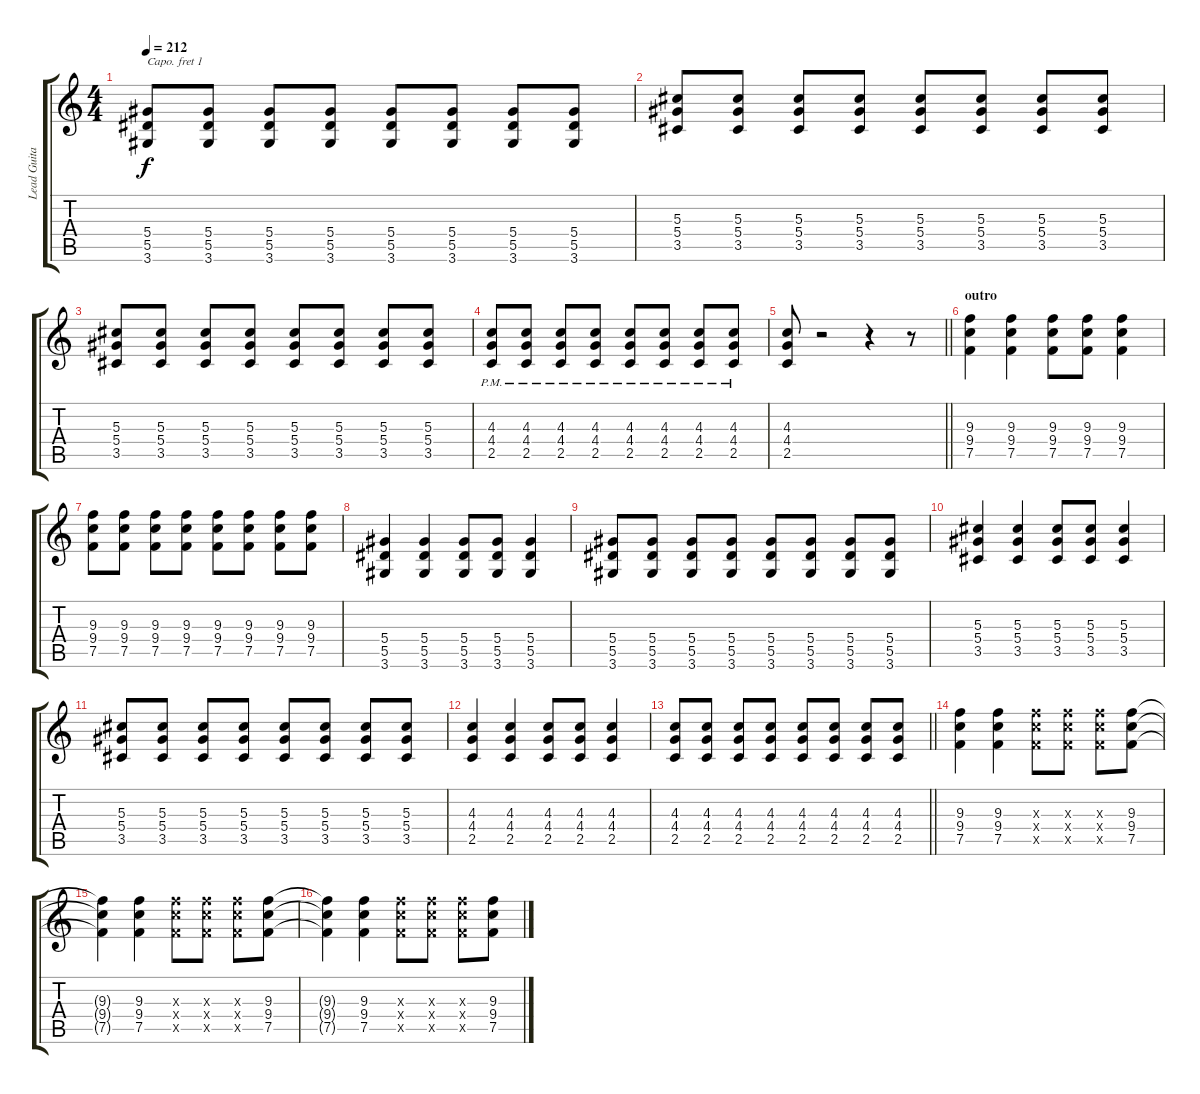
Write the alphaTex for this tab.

\track ("Lead Guitar (Capo 1st Fret!!!)" "Lead Guita") {instrument overdrivenguitar}
\staff {score tabs}
\capo 1
\tuning (E4 B3 G3 D3 A2 E2) {hide}
\ts (4 4)
\tempo 212
\clef g2
\ks c
(5.4 5.5 3.6).8{dy f} (5.4 5.5 3.6).8 (5.4 5.5 3.6).8 (5.4 5.5 3.6).8 (5.4 5.5 3.6).8 (5.4 5.5 3.6).8 (5.4 5.5 3.6).8 (5.4 5.5 3.6).8 |
(5.3 5.4 3.5).8 (5.3 5.4 3.5).8 (5.3 5.4 3.5).8 (5.3 5.4 3.5).8 (5.3 5.4 3.5).8 (5.3 5.4 3.5).8 (5.3 5.4 3.5).8 (5.3 5.4 3.5).8 |
(5.3 5.4 3.5).8 (5.3 5.4 3.5).8 (5.3 5.4 3.5).8 (5.3 5.4 3.5).8 (5.3 5.4 3.5).8 (5.3 5.4 3.5).8 (5.3 5.4 3.5).8 (5.3 5.4 3.5).8 |
(4.3{pm} 4.4{pm} 2.5{pm}).8 (4.3{pm} 4.4{pm} 2.5{pm}).8 (4.3{pm} 4.4{pm} 2.5{pm}).8 (4.3{pm} 4.4{pm} 2.5{pm}).8 (4.3{pm} 4.4{pm} 2.5{pm}).8 (4.3{pm} 4.4{pm} 2.5{pm}).8 (4.3{pm} 4.4{pm} 2.5{pm}).8 (4.3{pm} 4.4{pm} 2.5{pm}).8 |
\barLineRight lightlight
(4.3 4.4 2.5).8 r.2 r.4 r.8 |
\section ("" "outro")
(9.3 9.4 7.5).4 (9.3 9.4 7.5).4 (9.3 9.4 7.5).8 (9.3 9.4 7.5).8 (9.3 9.4 7.5).4 |
(9.3 9.4 7.5).8 (9.3 9.4 7.5).8 (9.3 9.4 7.5).8 (9.3 9.4 7.5).8 (9.3 9.4 7.5).8 (9.3 9.4 7.5).8 (9.3 9.4 7.5).8 (9.3 9.4 7.5).8 |
(5.4 5.5 3.6).4 (5.4 5.5 3.6).4 (5.4 5.5 3.6).8 (5.4 5.5 3.6).8 (5.4 5.5 3.6).4 |
(5.4 5.5 3.6).8 (5.4 5.5 3.6).8 (5.4 5.5 3.6).8 (5.4 5.5 3.6).8 (5.4 5.5 3.6).8 (5.4 5.5 3.6).8 (5.4 5.5 3.6).8 (5.4 5.5 3.6).8 |
(5.3 5.4 3.5).4 (5.3 5.4 3.5).4 (5.3 5.4 3.5).8 (5.3 5.4 3.5).8 (5.3 5.4 3.5).4 |
(5.3 5.4 3.5).8 (5.3 5.4 3.5).8 (5.3 5.4 3.5).8 (5.3 5.4 3.5).8 (5.3 5.4 3.5).8 (5.3 5.4 3.5).8 (5.3 5.4 3.5).8 (5.3 5.4 3.5).8 |
(4.3 4.4 2.5).4 (4.3 4.4 2.5).4 (4.3 4.4 2.5).8 (4.3 4.4 2.5).8 (4.3 4.4 2.5).4 |
\barLineRight lightlight
(4.3 4.4 2.5).8 (4.3 4.4 2.5).8 (4.3 4.4 2.5).8 (4.3 4.4 2.5).8 (4.3 4.4 2.5).8 (4.3 4.4 2.5).8 (4.3 4.4 2.5).8 (4.3 4.4 2.5).8 |
(9.3 9.4 7.5).4 (9.3 9.4 7.5).4 (9.3{x} 9.4{x} 7.5{x}).8 (9.3{x} 9.4{x} 7.5{x}).8 (9.3{x} 9.4{x} 7.5{x}).8 (9.3 9.4 7.5).8 |
(9.3{t} 9.4{t} 7.5{t}).4 (9.3 9.4 7.5).4 (9.3{x} 9.4{x} 7.5{x}).8 (9.3{x} 9.4{x} 7.5{x}).8 (9.3{x} 9.4{x} 7.5{x}).8 (9.3 9.4 7.5).8 |
(9.3{t} 9.4{t} 7.5{t}).4 (9.3 9.4 7.5).4 (9.3{x} 9.4{x} 7.5{x}).8 (9.3{x} 9.4{x} 7.5{x}).8 (9.3{x} 9.4{x} 7.5{x}).8 (9.3 9.4 7.5).8
